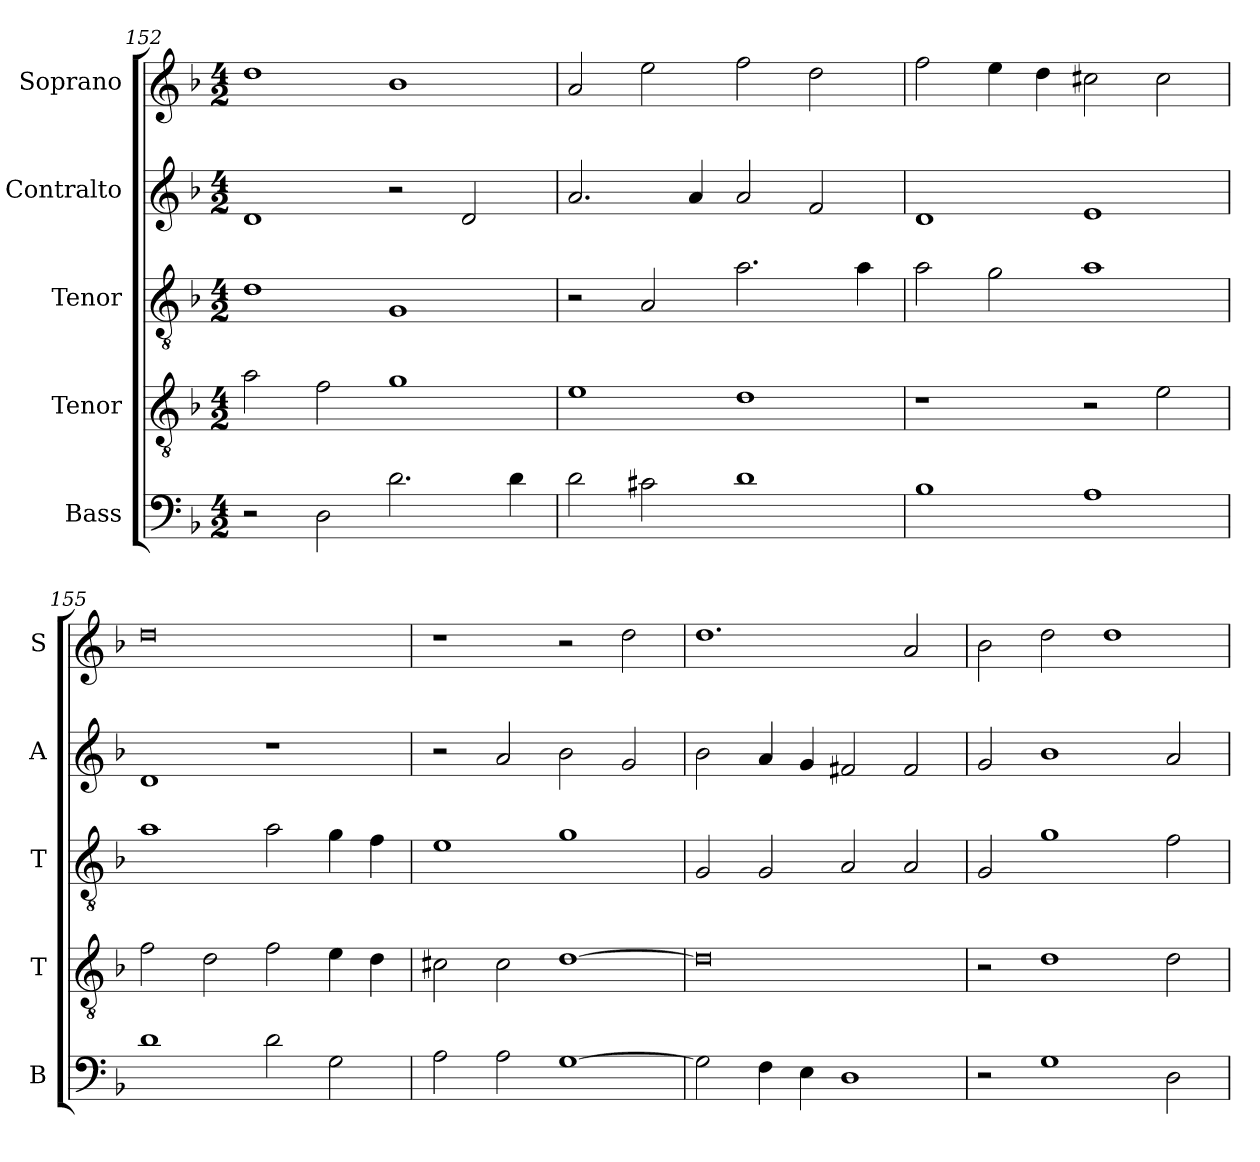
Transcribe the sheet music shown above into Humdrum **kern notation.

**kern	**kern	**kern	**kern	**kern
*part5	*part4	*part3	*part2	*part1
*staff5	*staff4	*staff3	*staff2	*staff1
*I"Bass	*I"Tenor	*I"Tenor	*I"Contralto	*I"Soprano
*I'B	*I'T	*I'T	*I'A	*I'S
*clefF4	*clefGv2	*clefGv2	*clefG2	*clefG2
*k[b-]	*k[b-]	*k[b-]	*k[b-]	*k[b-]
*D:aeo	*D:aeo	*D:aeo	*D:aeo	*D:aeo
*M4/2	*M4/2	*M4/2	*M4/2	*M4/2
=152	=152	=152	=152	=152
2r	2a	1d	1d	1dd
2D	2f	.	.	.
2.d	1g	1G	2r	1b-
.	.	.	2d	.
4d	.	.	.	.
=153	=153	=153	=153	=153
2d	1e	2r	2.a	2a
2c#X	.	2A	.	2ee
.	.	.	4a	.
1d	1d	2.a	2a	2ff
.	.	.	2f	2dd
.	.	4a	.	.
=154	=154	=154	=154	=154
1B-	1r	2a	1d	2ff
.	.	2g	.	4ee
.	.	.	.	4dd
1A	2r	1a	1e	2cc#X
.	2e	.	.	2cc#
=155	=155	=155	=155	=155
1d	2f	1a	1d	0dd
.	2d	.	.	.
2d	2f	2a	1r	.
2G	4e	4g	.	.
.	4d	4f	.	.
=156	=156	=156	=156	=156
2A	2c#X	1e	2r	1r
2A	2c#	.	2a	.
[1G	[1d	1g	2b-	2r
.	.	.	2g	2dd
=157	=157	=157	=157	=157
2G]	0d]	2G	2b-	1.dd
4F	.	2G	4a	.
4E	.	.	4g	.
1D	.	2A	2f#X	.
.	.	2A	2f#	2a
=158	=158	=158	=158	=158
2r	2r	2G	2g	2b-
1G	1d	1g	1b-	2dd
.	.	.	.	1dd
2D	2d	2f	2a	.
=	=	=	=	=
*-	*-	*-	*-	*-
